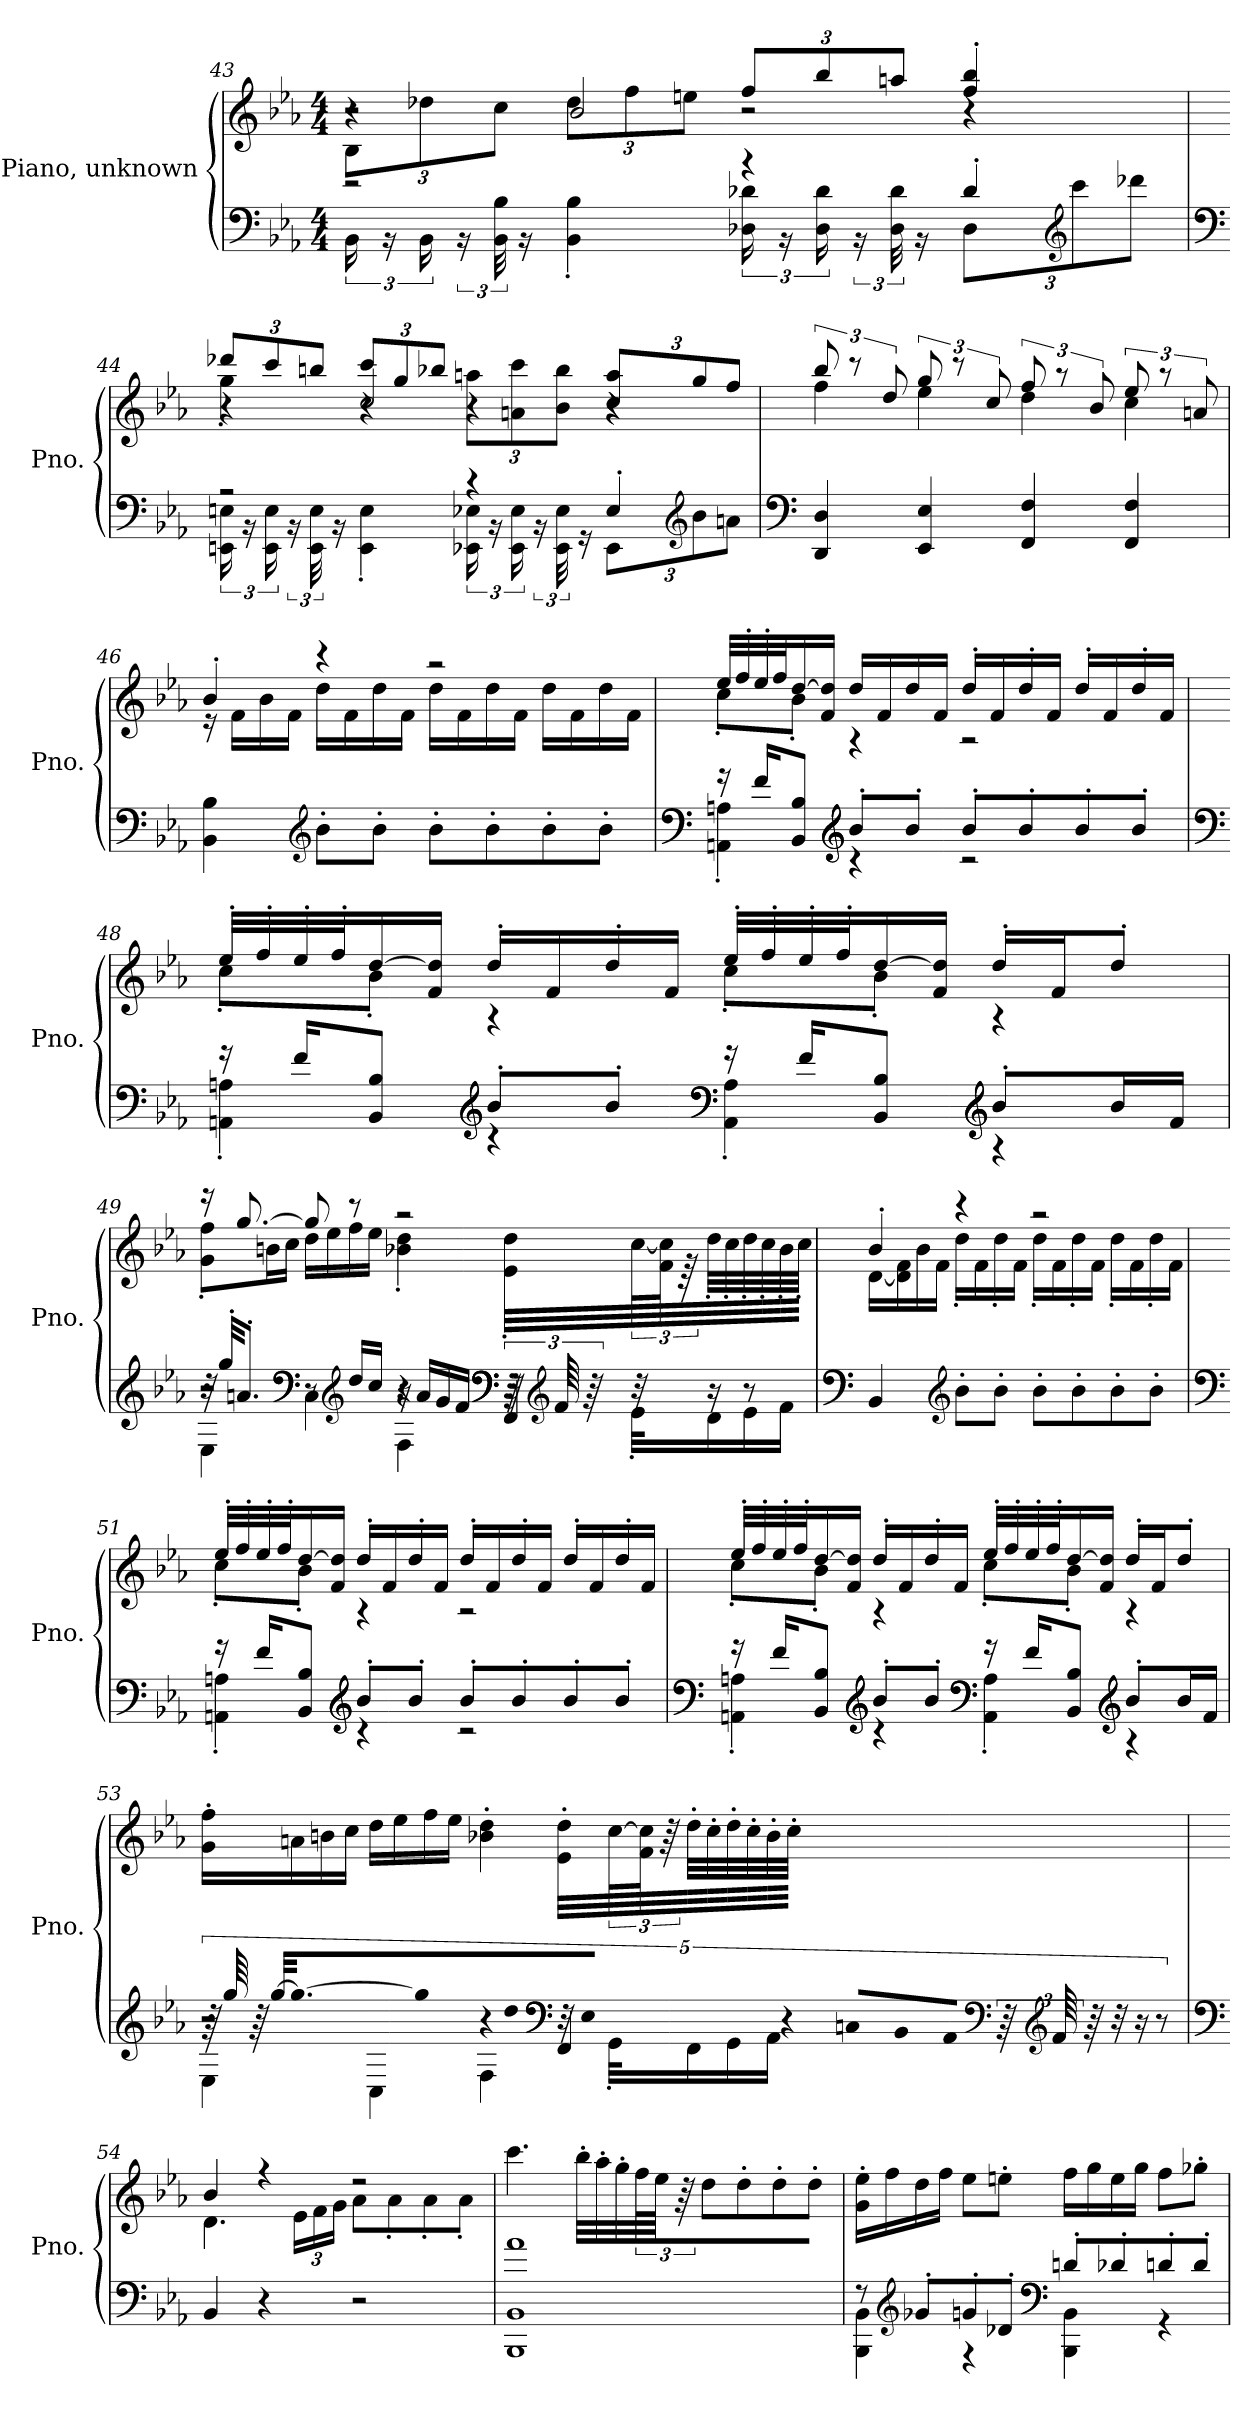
**kern	**kern
*part1	*part1
*staff2	*staff1
*I"Piano, unknown	*
*I'Pno.	*
!!LO:LB:g=z
*clefF4	*clefG2
*k[b-e-a-]	*k[b-e-a-]
*M4/4	*M4/4
=43	=43
*^	*^
*	*	*	*Xbrackettup
*	*	*	*^
2r	24BB-\	2r	12B-\L	4r
.	24r	.	.	.
.	24BB-\	.	12dd-X\	.
.	24r	.	.	.
.	48BB-\ 48B-\	.	12cc\J	.
.	16r	.	.	.
.	4BB-\' 4B-\'	.	12dd-\L	2b-/
.	.	.	12ff\	.
.	.	.	12een\J	.
4r	24D-X\ 24d-X\	12ff/L	2r	.
.	24r	.	.	.
.	24D-\ 24d-\	12bb-/	.	.
.	24r	.	.	.
.	48D-\ 48d-\	12aan/J	.	.
.	16r	.	.	.
*	*Xbrackettup	*	*	*
4d-'/	12D-\L	4ff/' 4bb-/'	.	4r
*clefG2	*	*	*	*
.	12ccc\	.	.	.
.	12ddd-X\J	.	.	.
=44	=44	=44	=44	=44
*clefF4	*	*	*	*
*	*brackettup	*	*	*
2r	24EEn\ 24En\	12ddd-X/L	4gg'\	4r
.	24r	.	.	.
.	24EE\ 24E\	12ccc/	.	.
.	24r	.	.	.
.	48EE\ 48E\	12bbn/J	.	.
.	16r	.	.	.
.	4EE\' 4E\'	12ccc/L	4r	2cc/
.	.	12gg/	.	.
.	.	12bb-X/J	.	.
4r	24EE-X\ 24E-X\	4r	12aan\L	.
.	24r	.	.	.
.	24EE-\ 24E-\	.	12an\ 12ccc\	.
.	24r	.	.	.
.	48EE-\ 48E-\	.	12b-\ 12bb-\J	.
.	16r	.	.	.
*	*Xbrackettup	*	*	*
4E-'/	12EE-\L	12cc/ 12aa/L	4r	4r
*clefG2	*	*	*	*
.	12b-\	12gg/	.	.
.	12an\J	12ff/J	.	.
*v	*v	*	*	*
*	*v	*v	*v
!!LO:PB:g=z
=45	=45
*clefF4	*
*	*brackettup
*	*^
4DD/ 4D/	12bb-/	4ff\
.	12r	.
.	12dd/	.
4EE-/ 4E-/	12gg/	4ee-\
.	12r	.
.	12cc/	.
4FF/ 4F/	12ff/	4dd\
.	12r	.
.	12b-/	.
4FF/ 4F/	12ee-/	4cc\
.	12r	.
.	12an/	.
=46	=46	=46
4BB-\ 4B-\	4b-'/	16r
.	.	16f\LL
.	.	16b-\
.	.	16f\JJ
*clefG2	*	*
8b-'\L	4r	16dd\LL
.	.	16f\
8b-'\J	.	16dd\
.	.	16f\JJ
8b-'\L	2r	16dd\LL
.	.	16f\
8b-'\	.	16dd\
.	.	16f\JJ
8b-'\	.	16dd\LL
.	.	16f\
8b-'\J	.	16dd\
.	.	16f\JJ
!!LO:LB:g=z	!!
=47	=47	=47
*clefF4	*	*
*^	*	*
16r	4AAn\' 4An\'	32ee-/LLL	8cc'\L
.	.	32ff'/	.
16f/KL	.	32ee-'/	.
.	.	32ff/J	.
8BB-/ 8B-/J	.	[16dd/	8b-'\J
.	.	16f/ 16dd/]JJ	.
*clefG2	*	*	*
8b-'/L	4r	16dd/LL	4r
.	.	16f/	.
8b-'/J	.	16dd/	.
.	.	16f/JJ	.
8b-'/L	2r	16dd'/LL	2r
.	.	16f/	.
8b-'/	.	16dd'/	.
.	.	16f/JJ	.
8b-'/	.	16dd'/LL	.
.	.	16f/	.
8b-'/J	.	16dd'/	.
.	.	16f/JJ	.
=48	=48	=48	=48
*clefF4	*	*	*
16r	4AAn\' 4An\'	32ee-'/LLL	8cc'\L
.	.	32ff'/	.
16f/KL	.	32ee-'/	.
.	.	32ff'/J	.
8BB-/ 8B-/J	.	[16dd/	8b-'\J
.	.	16f/ 16dd/]JJ	.
*clefG2	*	*	*
8b-'/L	4r	16dd'/LL	4r
.	.	16f/	.
8b-'/J	.	16dd'/	.
.	.	16f/JJ	.
*clefF4	*	*	*
16r	4AA\' 4A\'	32ee-'/LLL	8cc'\L
.	.	32ff'/	.
16f/KL	.	32ee-'/	.
.	.	32ff'/J	.
8BB-/ 8B-/J	.	[16dd/	8b-'\J
.	.	16f/ 16dd/]JJ	.
*clefG2	*	*	*
8b-'/L	4r	16dd'/LL	4r
.	.	16f/J	.
16b-/L	.	8dd'/J	.
16f/JJ	.	.	.
!!LO:LB:g=z	!!
=49	=49	=49	=49
*	*^	*	*
32r	4E-\	2r	16r	8g\' 8ff\'L
32gg'/KKL	.	.	.	.
8.an'/J	.	.	[8.gg/	.
.	.	.	.	16bn\L
.	.	.	.	16cc\JJ
*clefF4	*	*	*	*
8r	4C\	.	8gg/]	16dd\LL
.	.	.	.	16ee-\
*clefG2	*	*	*	*
16dd/LL	.	.	8r	16ff\
16cc/JJ	.	.	.	16ee-\JJ
16r	4F\	4r	2r	4b-X\' 4dd\'
16a/LL	.	.	.	.
16g/	.	.	.	.
16f/JJ	.	.	.	.
*clefF4	*	*	*	*
*brackettup	*	*	*	*
96r	32r	4FF/	.	32e-\' 32dd\'LLL
*clefG2	*	*	*	*
96f/	.	.	.	.
96r	.	.	.	.
32r	32e-'\KLL	.	.	[96cc\L
.	.	.	.	96f\ 96cc\]JJJJ
.	.	.	.	96r
16r	16d\	.	.	32dd'\LLL
.	.	.	.	32cc'\
8r	16e-\	.	.	32dd'\
.	.	.	.	32cc'\
.	16f\JJ	.	.	32b-'\
.	.	.	.	32cc'\JJJ
*v	*v	*v	*	*
!!LO:LB:g=z	!!
=50	=50	=50
*clefF4	*	*
4BB-/	4b-'/	[16d\LL
.	.	16d\] 16f\
.	.	16b-\
.	.	16f\JJ
*clefG2	*	*
8b-'\L	4r	16dd'\LL
.	.	16f\
8b-'\J	.	16dd'\
.	.	16f\JJ
8b-'\L	2r	16dd'\LL
.	.	16f\
8b-'\	.	16dd'\
.	.	16f\JJ
8b-'\	.	16dd'\LL
.	.	16f\
8b-'\J	.	16dd'\
.	.	16f\JJ
=51	=51	=51
*clefF4	*	*
*^	*	*
16r	4AAn\' 4An\'	32ee-'/LLL	8cc'\L
.	.	32ff'/	.
16f/KL	.	32ee-'/	.
.	.	32ff'/J	.
8BB-/ 8B-/J	.	[16dd/	8b-'\J
.	.	16f/ 16dd/]JJ	.
*clefG2	*	*	*
8b-'/L	4r	16dd'/LL	4r
.	.	16f/	.
8b-'/J	.	16dd'/	.
.	.	16f/JJ	.
8b-'/L	2r	16dd'/LL	2r
.	.	16f/	.
8b-'/	.	16dd'/	.
.	.	16f/JJ	.
8b-'/	.	16dd'/LL	.
.	.	16f/	.
8b-'/J	.	16dd'/	.
.	.	16f/JJ	.
!!LO:LB:g=z	!!
=52	=52	=52	=52
*clefF4	*	*	*
16r	4AAn\' 4An\'	32ee-'/LLL	8cc'\L
.	.	32ff'/	.
16f/KL	.	32ee-'/	.
.	.	32ff'/J	.
8BB-/ 8B-/J	.	[16dd/	8b-'\J
.	.	16f/ 16dd/]JJ	.
*clefG2	*	*	*
8b-'/L	4r	16dd'/LL	4r
.	.	16f/	.
8b-'/J	.	16dd'/	.
.	.	16f/JJ	.
*clefF4	*	*	*
16r	4AA\' 4A\'	32ee-'/LLL	8cc'\L
.	.	32ff'/	.
16f/KL	.	32ee-'/	.
.	.	32ff'/J	.
8BB-/ 8B-/J	.	[16dd/	8b-'\J
.	.	16f/ 16dd/]JJ	.
*clefG2	*	*	*
8b-'/L	4r	16dd'/LL	4r
.	.	16f/J	.
16b-/L	.	8dd'/J	.
16f/JJ	.	.	.
*	*	*v	*v
!!LO:LB:g=z
=53	=53	=53
*	*^	*
80r	4E-\	2r	16g\' 16ff\'LL
80gg/	.	.	.
80r	.	.	.
[40gg/KKL	.	.	.
8.gg/_	.	.	16an\
.	.	.	16bn\
.	.	.	16cc\JJ
8gg/]	4C\	.	16dd\LL
.	.	.	16ee-\
16dd/L	.	.	16ff\
16cc/JJ	.	.	16ee-\JJ
16r	4F\	4r	4b-X\' 4dd\'
16an/LL	.	.	.
16g/	.	.	.
16f/JJ	.	.	.
*clefF4	*	*	*
96r	32r	4FF/	32e-/' 32dd/'LLL
*clefG2	*	*	*
96f/	.	.	.
96r	.	.	.
32r	32e-'\KLL	.	[96cc/L
.	.	.	96f/ 96cc/]JJJJ
.	.	.	96r
16r	16d\	.	32dd'\LLL
.	.	.	32cc'\
8r	16e-\	.	32dd'\
.	.	.	32cc'\
.	16f\JJ	.	32b-'\
.	.	.	32cc'\JJJ
*v	*v	*v	*
=54	=54
*clefF4	*
*	*^
4BB-/	4b-/	4.d\
4r	4r	.
*	*	*Xbrackettup
.	.	24e-\LL
.	.	24f\
.	.	24g\JJ
2r	2r	8a-\L
.	.	8a-'\
.	.	8a-'\
.	.	8a-'\J
*	*v	*v
!!LO:PB:g=z
=55	=55
1BBB- 1BB- 1a-	4.ccc\
.	32bb-'\LLL
.	32aa-'\
.	32gg'\
*	*brackettup
.	96ff\L
.	96ee-\JJJJ
.	96r
.	8dd\L
.	8dd'\
.	8dd'\
.	8dd'\J
=56	=56
*^	*
8r	4BBB-\ 4BB-\	16g\' 16ee-\'LL
.	.	16ff\
*clefG2	*	*
8g-X'/L	.	16dd\
.	.	16ff\JJ
8gn'/	4r	8ee-\L
8d-X'/J	.	8een'\J
*clefF4	*	*
8dn'/L	4BBB-\ 4BB-\	16ff\LL
.	.	16gg\
8d-X'/	.	16ee\
.	.	16gg\JJ
8dn'/	4r	8ff\L
8d'/J	.	8gg-X'\J
*v	*v	*
=	=
*-	*-
